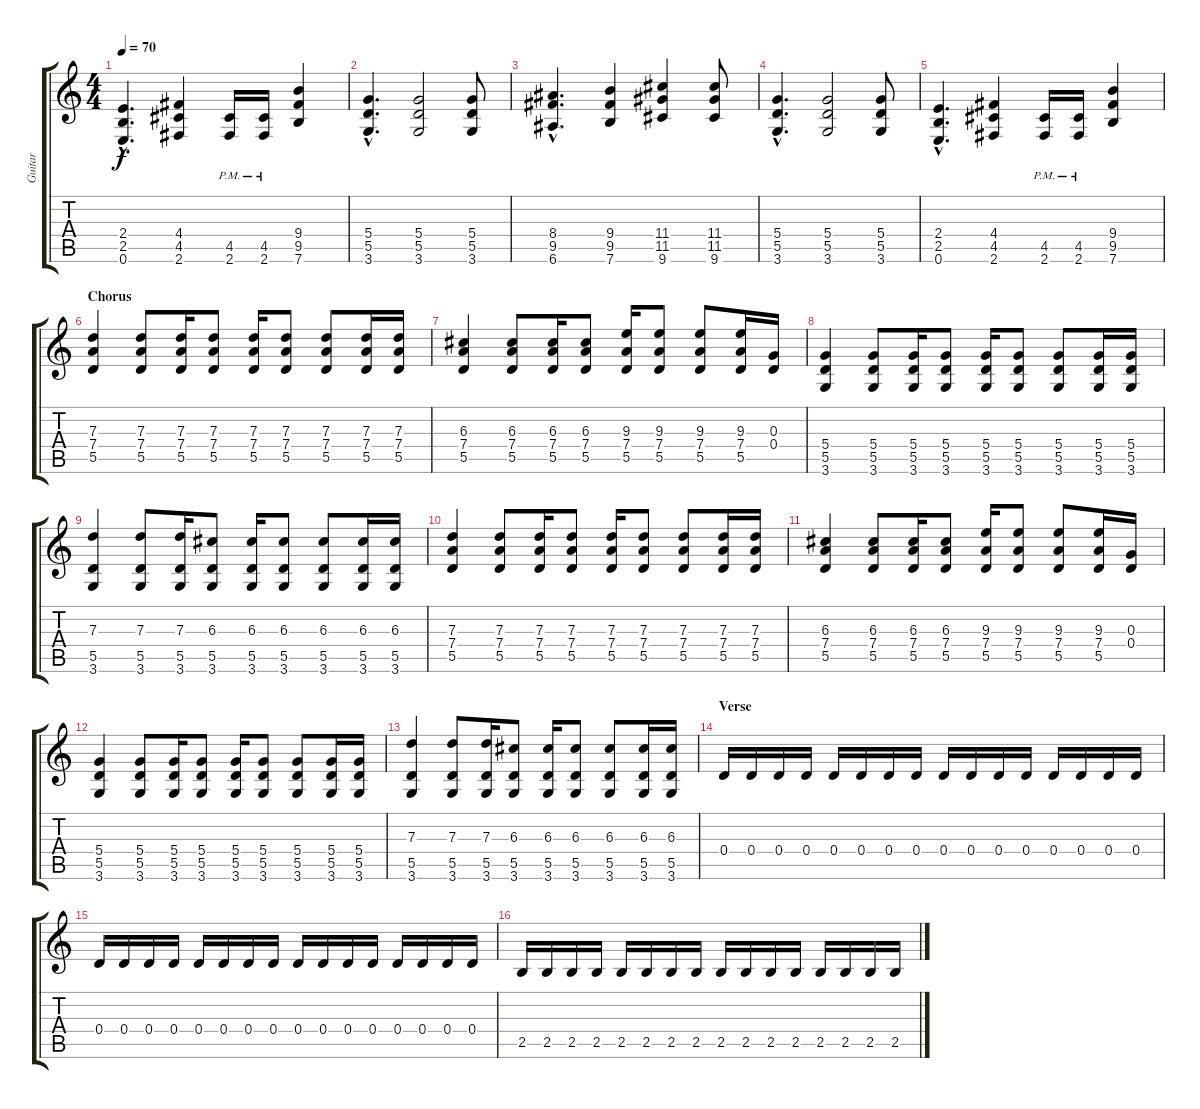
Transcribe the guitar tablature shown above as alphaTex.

\track ("Guitar" "Guitar") {instrument electricguitarmuted}
\staff {score tabs}
\tuning (E4 B3 G3 D3 A2 E2) {hide}
\ts (4 4)
\tempo 70
\clef g2
\ks c
(2.4{hac} 2.5{hac} 0.6{hac}).4{d dy f} (4.4 4.5 2.6).4 (4.5{pm} 2.6).16 (4.5{pm} 2.6).16 (9.4 9.5 7.6).4 |
(5.4{hac} 5.5{hac} 3.6{hac}).4{d} (5.4 5.5 3.6).2 (5.4 5.5 3.6).8 |
(8.4{hac} 9.5{hac} 6.6{hac}).4{d} (9.4 9.5 7.6).4 (11.4 11.5 9.6).4 (11.4 11.5 9.6).8 |
(5.4{hac} 5.5{hac} 3.6{hac}).4{d} (5.4 5.5 3.6).2 (5.4 5.5 3.6).8 |
(2.4{hac} 2.5{hac} 0.6{hac}).4{d} (4.4 4.5 2.6).4 (4.5{pm} 2.6).16 (4.5{pm} 2.6).16 (9.4 9.5 7.6).4 |
\section ("" "Chorus")
(7.3 7.4 5.5).4 (7.3 7.4 5.5).8 (7.3 7.4 5.5).16 (7.3 7.4 5.5).8 (7.3 7.4 5.5).16 (7.3 7.4 5.5).8 (7.3 7.4 5.5).8 (7.3 7.4 5.5).16 (7.3 7.4 5.5).16 |
(6.3 7.4 5.5).4 (6.3 7.4 5.5).8 (6.3 7.4 5.5).16 (6.3 7.4 5.5).8 (9.3 7.4 5.5).16 (9.3 7.4 5.5).8 (9.3 7.4 5.5).8 (9.3 7.4 5.5).16 (0.3 0.4).16 |
(5.4 5.5 3.6).4 (5.4 5.5 3.6).8 (5.4 5.5 3.6).16 (5.4 5.5 3.6).8 (5.4 5.5 3.6).16 (5.4 5.5 3.6).8 (5.4 5.5 3.6).8 (5.4 5.5 3.6).16 (5.4 5.5 3.6).16 |
(7.3 5.5 3.6).4 (7.3 5.5 3.6).8 (7.3 5.5 3.6).16 (6.3 5.5 3.6).8 (6.3 5.5 3.6).16 (6.3 5.5 3.6).8 (6.3 5.5 3.6).8 (6.3 5.5 3.6).16 (6.3 5.5 3.6).16 |
(7.3 7.4 5.5).4 (7.3 7.4 5.5).8 (7.3 7.4 5.5).16 (7.3 7.4 5.5).8 (7.3 7.4 5.5).16 (7.3 7.4 5.5).8 (7.3 7.4 5.5).8 (7.3 7.4 5.5).16 (7.3 7.4 5.5).16 |
(6.3 7.4 5.5).4 (6.3 7.4 5.5).8 (6.3 7.4 5.5).16 (6.3 7.4 5.5).8 (9.3 7.4 5.5).16 (9.3 7.4 5.5).8 (9.3 7.4 5.5).8 (9.3 7.4 5.5).16 (0.3 0.4).16 |
(5.4 5.5 3.6).4 (5.4 5.5 3.6).8 (5.4 5.5 3.6).16 (5.4 5.5 3.6).8 (5.4 5.5 3.6).16 (5.4 5.5 3.6).8 (5.4 5.5 3.6).8 (5.4 5.5 3.6).16 (5.4 5.5 3.6).16 |
(7.3 5.5 3.6).4 (7.3 5.5 3.6).8 (7.3 5.5 3.6).16 (6.3 5.5 3.6).8 (6.3 5.5 3.6).16 (6.3 5.5 3.6).8 (6.3 5.5 3.6).8 (6.3 5.5 3.6).16 (6.3 5.5 3.6).16 |
\section ("" "Verse")
0.4.16{instrument electricguitarmuted} 0.4.16 0.4.16 0.4.16 0.4.16 0.4.16 0.4.16 0.4.16 0.4.16 0.4.16 0.4.16 0.4.16 0.4.16 0.4.16 0.4.16 0.4.16 |
0.4.16 0.4.16 0.4.16 0.4.16 0.4.16 0.4.16 0.4.16 0.4.16 0.4.16 0.4.16 0.4.16 0.4.16 0.4.16 0.4.16 0.4.16 0.4.16 |
2.5.16 2.5.16 2.5.16 2.5.16 2.5.16 2.5.16 2.5.16 2.5.16 2.5.16 2.5.16 2.5.16 2.5.16 2.5.16 2.5.16 2.5.16 2.5.16
